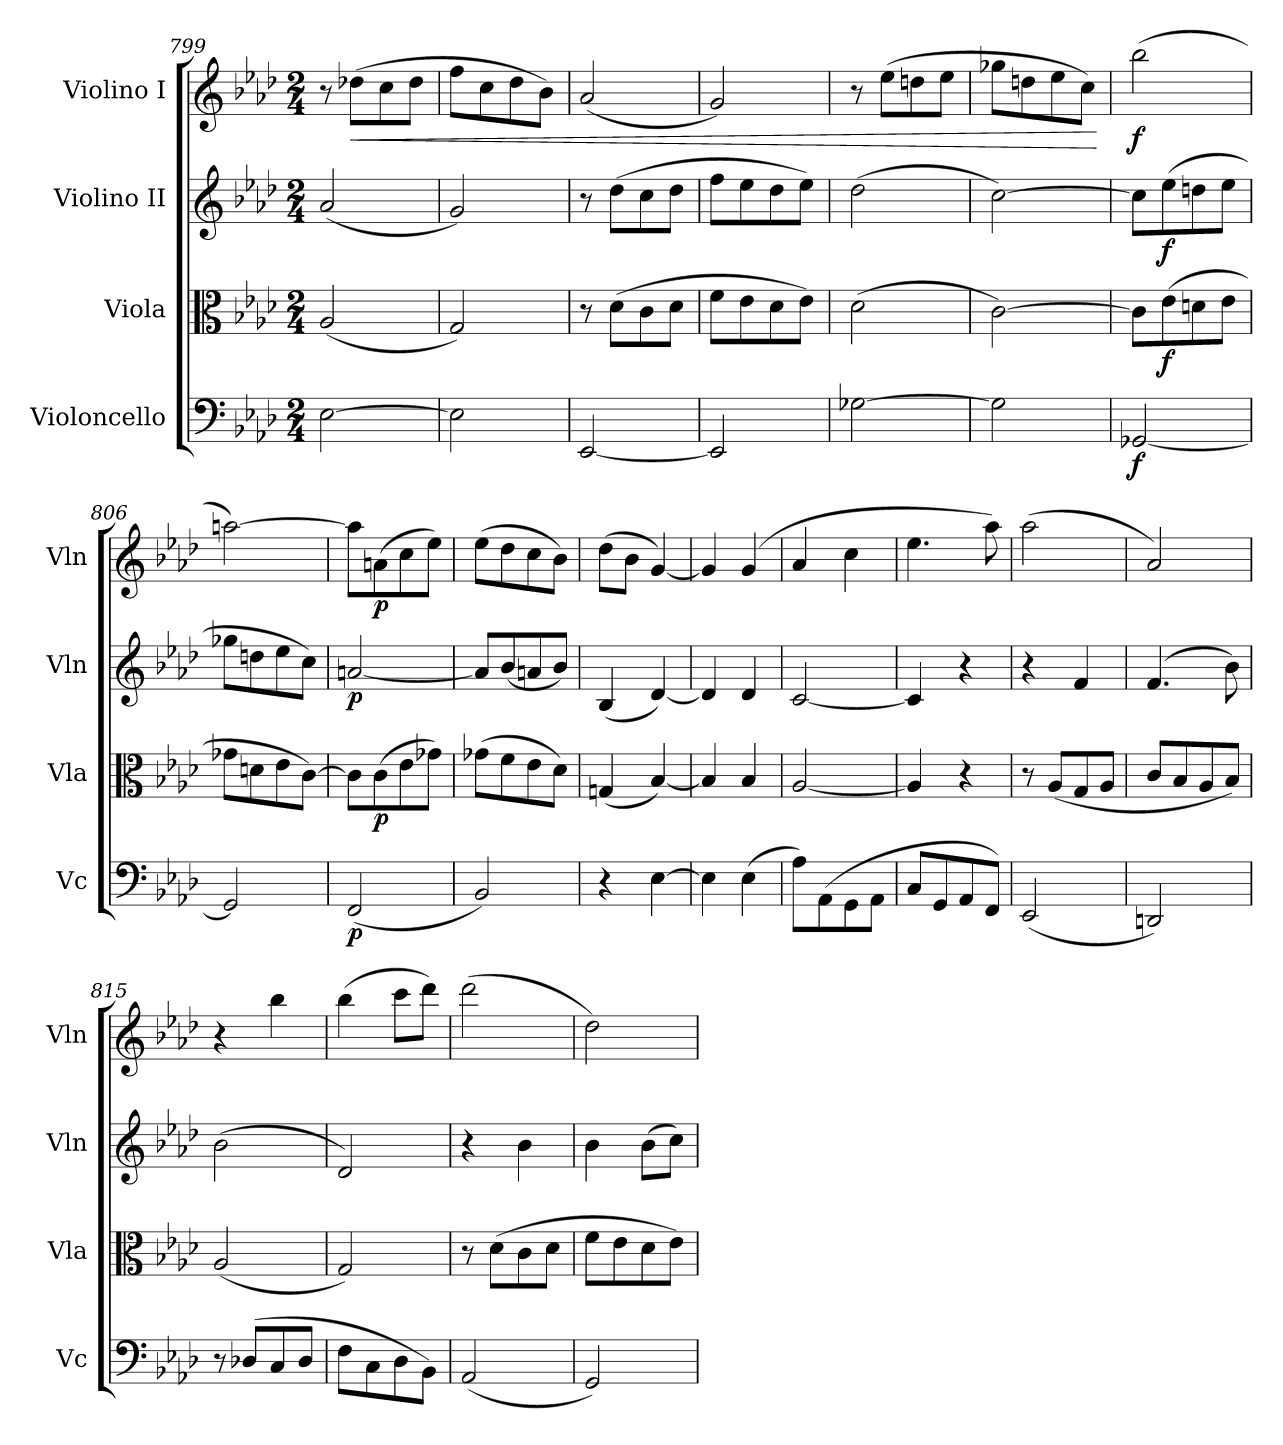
**kern	**dynam	**kern	**dynam	**kern	**dynam	**kern	**dynam
*part4	*part4	*part3	*part3	*part2	*part2	*part1	*part1
*staff4	*staff4	*staff3	*staff3	*staff2	*staff2	*staff1	*staff1
*I"Violoncello	*	*I"Viola	*	*I"Violino II	*	*I"Violino I	*
*I'Vc	*	*I'Vla	*	*I'Vln	*	*I'Vln	*
*clefF4	*	*clefC3	*	*clefG2	*	*clefG2	*
*k[b-e-a-d-]	*	*k[b-e-a-d-]	*	*k[b-e-a-d-]	*	*k[b-e-a-d-]	*
*M2/4	*	*M2/4	*	*M2/4	*	*M2/4	*
=799	=799	=799	=799	=799	=799	=799	=799
[2E-\	.	(2A-/	.	(2a-/	.	8r	.
!	!	!	!	!	!	!	!LO:HP:b
.	.	.	.	.	.	(8dd-X\L	<
.	.	.	.	.	.	8cc\	.
.	.	.	.	.	.	8dd-\J	.
=800	=800	=800	=800	=800	=800	=800	=800
2E-\]	.	2G/)	.	2g/)	.	8ff\L	.
.	.	.	.	.	.	8cc\	.
.	.	.	.	.	.	8dd-\	.
.	.	.	.	.	.	8b-\J)	.
!!LO:PB:g=z
=801	=801	=801	=801	=801	=801	=801	=801
[2EE-/	.	8r	.	8r	.	(2a-/	.
.	.	(8d-\L	.	(8dd-\L	.	.	.
.	.	8c\	.	8cc\	.	.	.
.	.	8d-\J	.	8dd-\J	.	.	.
=802	=802	=802	=802	=802	=802	=802	=802
2EE-/]	.	8f\L	.	8ff\L	.	2g/)	.
.	.	8e-\	.	8ee-\	.	.	.
.	.	8d-\	.	8dd-\	.	.	.
.	.	8e-\J)	.	8ee-\J)	.	.	.
=803	=803	=803	=803	=803	=803	=803	=803
[2G-X\	.	(2d-\	.	(2dd-\	.	8r	.
.	.	.	.	.	.	(8ee-\L	.
.	.	.	.	.	.	8ddn\	.
.	.	.	.	.	.	8ee-\J	.
=804	=804	=804	=804	=804	=804	=804	=804
2G-\]	.	[2c\)	.	[2cc\)	.	8gg-X\L	.
.	.	.	.	.	.	8ddn\	.
.	.	.	.	.	.	8ee-\	.
.	.	.	.	.	.	8cc\J)	.
.	.	.	.	.	.	.	[
=805	=805	=805	=805	=805	=805	=805	=805
!	!LO:DY:b	!	!	!	!	!	!LO:DY:b
[2GG-X/	f	8c\L]	.	8cc\L]	.	(2bb-\	f
!	!	!	!LO:DY:b	!	!LO:DY:b	!	!
.	.	(8e-\	f	(8ee-\	f	.	.
.	.	8dn\	.	8ddn\	.	.	.
.	.	8e-\J	.	8ee-\J	.	.	.
=806	=806	=806	=806	=806	=806	=806	=806
2GG-/]	.	8g-X\L	.	8gg-X\L	.	[2aan\)	.
.	.	8dn\	.	8ddn\	.	.	.
.	.	8e-\	.	8ee-\	.	.	.
.	.	[8c\J)	.	8cc\J)	.	.	.
=807	=807	=807	=807	=807	=807	=807	=807
!	!LO:DY:b	!	!	!	!LO:DY:b	!	!
(2FF/	p	8c\L]	.	[2an/	p	8aa\L]	.
!	!	!	!LO:DY:b	!	!	!	!LO:DY:b
.	.	(8c\	p	.	.	(8an\	p
.	.	8e-\	.	.	.	8cc\	.
.	.	8g-X\J)	.	.	.	8ee-\J)	.
=808	=808	=808	=808	=808	=808	=808	=808
2BB-/)	.	(8g-X\L	.	8a/L]	.	(8ee-\L	.
.	.	8f\	.	(8b-/	.	8dd-\	.
.	.	8e-\	.	8an/	.	8cc\	.
.	.	8d-\J)	.	8b-/J)	.	8b-\J)	.
=809	=809	=809	=809	=809	=809	=809	=809
4r	.	(4Gn/	.	(4B-/	.	(8dd-\L	.
.	.	.	.	.	.	8b-\J	.
[4E-\	.	[4B-/)	.	[4d-/)	.	[4g/)	.
=810	=810	=810	=810	=810	=810	=810	=810
4E-\]	.	4B-/]	.	4d-/]	.	4g/]	.
(4E-\	.	4B-/	.	4d-/	.	(4g/	.
=811	=811	=811	=811	=811	=811	=811	=811
8A-\L)	.	[2A-/	.	[2c/	.	4a-/	.
(8AA-\	.	.	.	.	.	.	.
8GG\	.	.	.	.	.	4cc\	.
8AA-\J	.	.	.	.	.	.	.
!!LO:LB:g=z
=812	=812	=812	=812	=812	=812	=812	=812
8C/L	.	4A-/]	.	4c/]	.	4.ee-\	.
8GG/	.	.	.	.	.	.	.
8AA-/	.	4r	.	4r	.	.	.
8FF/J)	.	.	.	.	.	8aa-\)	.
=813	=813	=813	=813	=813	=813	=813	=813
(2EE-/	.	8r	.	4r	.	(2aa-\	.
.	.	(8A-/L	.	.	.	.	.
.	.	8G/	.	4f/	.	.	.
.	.	8A-/J	.	.	.	.	.
=814	=814	=814	=814	=814	=814	=814	=814
2DDn/)	.	8c/L	.	(4.f/	.	2a-/)	.
.	.	8B-/	.	.	.	.	.
.	.	8A-/	.	.	.	.	.
.	.	8B-/J)	.	8b-\)	.	.	.
=815	=815	=815	=815	=815	=815	=815	=815
8r	.	(2A-/	.	(2b-\	.	4r	.
(8D-X/L	.	.	.	.	.	.	.
8C/	.	.	.	.	.	4bb-\	.
8D-/J	.	.	.	.	.	.	.
=816	=816	=816	=816	=816	=816	=816	=816
8F\L	.	2G/)	.	2d-/)	.	(4bb-\	.
8C\	.	.	.	.	.	.	.
8D-\	.	.	.	.	.	8ccc\L	.
8BB-\J)	.	.	.	.	.	8ddd-\J)	.
=817	=817	=817	=817	=817	=817	=817	=817
(2AA-/	.	8r	.	4r	.	(2ddd-\	.
.	.	(8d-\L	.	.	.	.	.
.	.	8c\	.	4b-\	.	.	.
.	.	8d-\J	.	.	.	.	.
=818	=818	=818	=818	=818	=818	=818	=818
2GG/)	.	8f\L	.	4b-\	.	2dd-\)	.
.	.	8e-\	.	.	.	.	.
.	.	8d-\	.	(8b-\L	.	.	.
.	.	8e-\J)	.	8cc\J)	.	.	.
=	=	=	=	=	=	=	=
*-	*-	*-	*-	*-	*-	*-	*-
